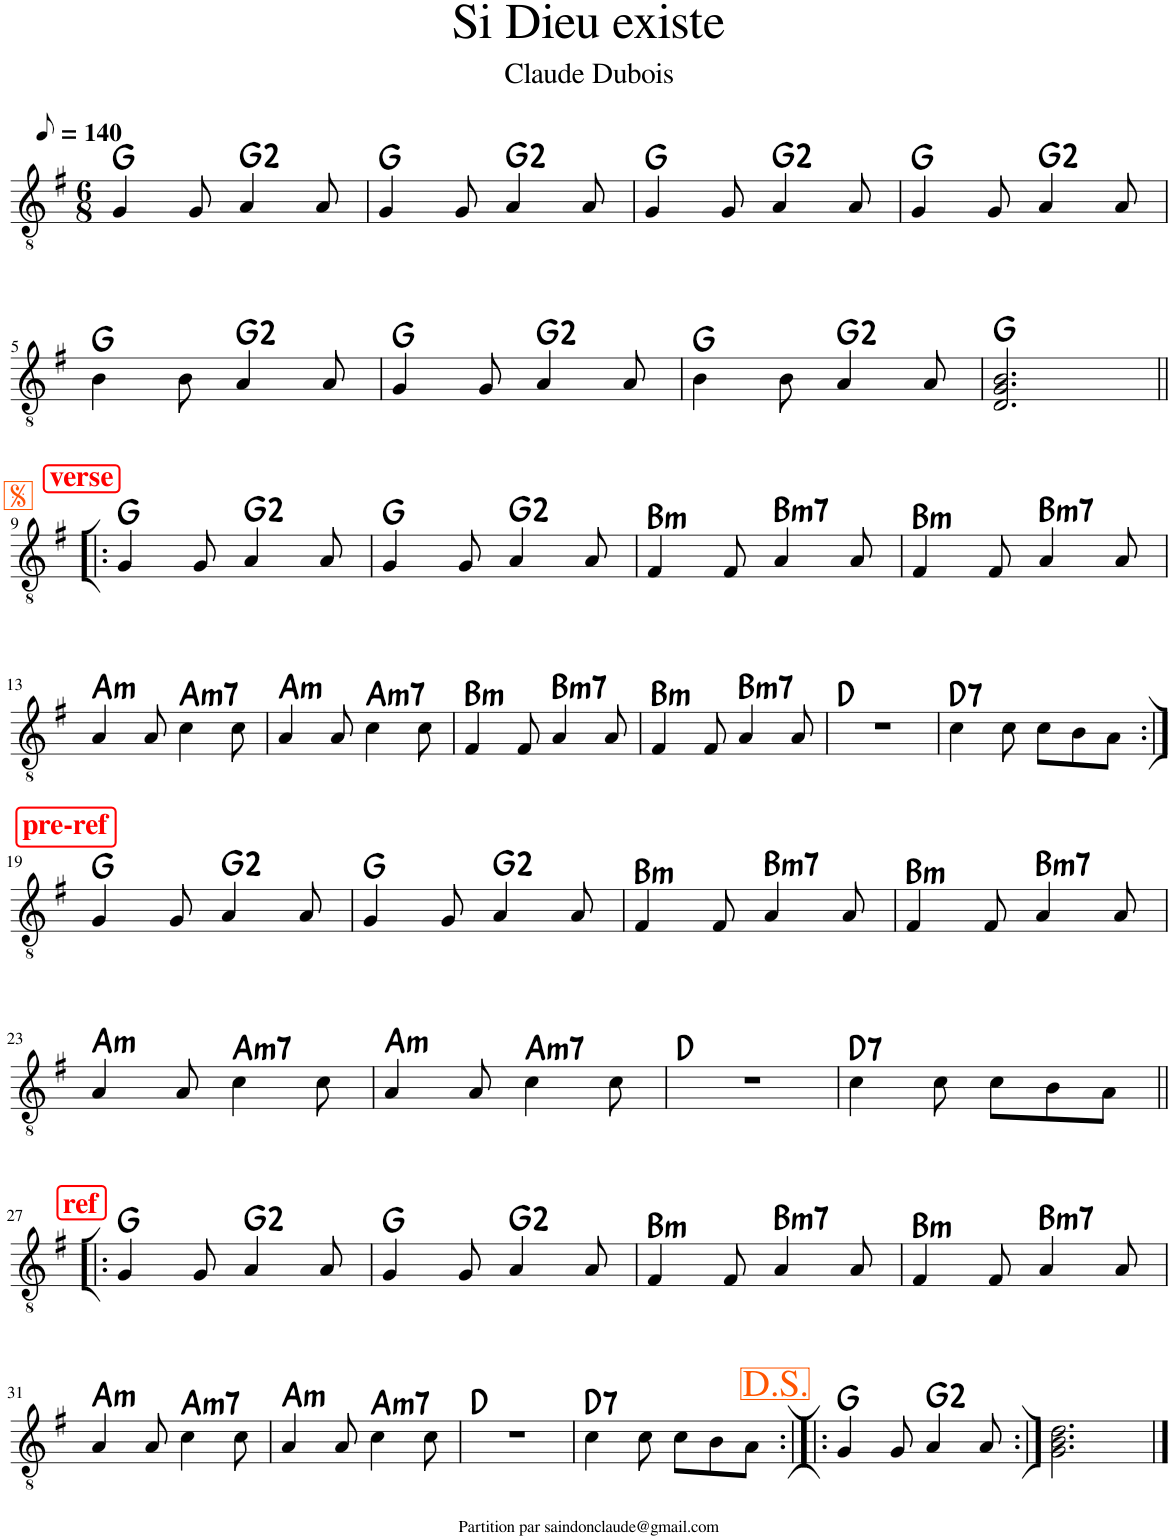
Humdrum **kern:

**kern	**harte
*part1	*part1
*staff1	*
*I"Classical Guitar	*
*I'Guit.	*
*clefGv2	*
*k[f#]	*
*M6/8	*
*MM70	*
=1	=1
4G/	G:maj
8G/	.
4A/	G:maj(2)
8A/	.
=2	=2
4G/	G:maj
8G/	.
4A/	G:maj(2)
8A/	.
=3	=3
4G/	G:maj
8G/	.
4A/	G:maj(2)
8A/	.
=4	=4
4G/	G:maj
8G/	.
4A/	G:maj(2)
8A/	.
!!LO:LB:g=z
=5	=5
4B\	G:maj
8B\	.
4A/	G:maj(2)
8A/	.
=6	=6
4G/	G:maj
8G/	.
4A/	G:maj(2)
8A/	.
=7	=7
4B\	G:maj
8B\	.
4A/	G:maj(2)
8A/	.
=8	=8
2.D/ 2.G/ 2.B/	G:maj
!!LO:LB:g=z
!!LO:REH:place=s1:a:B:rj:color=#FF0000:fs=14:t=verse
=9!|:	=9!|:
4G/	G:maj
8G/	.
4A/	G:maj(2)
8A/	.
=10	=10
4G/	G:maj
8G/	.
4A/	G:maj(2)
8A/	.
=11	=11
!	!LO:H:kt=m
4F#/	B:min
8F#/	.
!	!LO:H:kt=m7
4A/	B:min7
8A/	.
=12	=12
!	!LO:H:kt=m
4F#/	B:min
8F#/	.
!	!LO:H:kt=m7
4A/	B:min7
8A/	.
!!LO:LB:g=z
=13	=13
!	!LO:H:kt=m
4A/	A:min
8A/	.
!	!LO:H:kt=m7
4c\	A:min7
8c\	.
=14	=14
!	!LO:H:kt=m
4A/	A:min
8A/	.
!	!LO:H:kt=m7
4c\	A:min7
8c\	.
=15	=15
!	!LO:H:kt=m
4F#/	B:min
8F#/	.
!	!LO:H:kt=m7
4A/	B:min7
8A/	.
=16	=16
!	!LO:H:kt=m
4F#/	B:min
8F#/	.
!	!LO:H:kt=m7
4A/	B:min7
8A/	.
=17	=17
2.r	D:maj
=18	=18
!	!LO:H:kt=7
4c\	D:7
8c\	.
8c\L	.
8B\	.
8A\J	.
!!LO:LB:g=z
!!LO:REH:place=s1:a:B:rj:color=#FF0000:fs=14:t=pre-ref
=19:|!	=19:|!
4G/	G:maj
8G/	.
4A/	G:maj(2)
8A/	.
=20	=20
4G/	G:maj
8G/	.
4A/	G:maj(2)
8A/	.
=21	=21
!	!LO:H:kt=m
4F#/	B:min
8F#/	.
!	!LO:H:kt=m7
4A/	B:min7
8A/	.
=22	=22
!	!LO:H:kt=m
4F#/	B:min
8F#/	.
!	!LO:H:kt=m7
4A/	B:min7
8A/	.
!!LO:LB:g=z
=23	=23
!	!LO:H:kt=m
4A/	A:min
8A/	.
!	!LO:H:kt=m7
4c\	A:min7
8c\	.
=24	=24
!	!LO:H:kt=m
4A/	A:min
8A/	.
!	!LO:H:kt=m7
4c\	A:min7
8c\	.
=25	=25
2.r	D:maj
=26	=26
!	!LO:H:kt=7
4c\	D:7
8c\	.
8c\L	.
8B\	.
8A\J	.
!!LO:LB:g=z
!!LO:REH:place=s1:a:B:rj:color=#FF0000:fs=14:t=ref
=27!|:	=27!|:
4G/	G:maj
8G/	.
4A/	G:maj(2)
8A/	.
=28	=28
4G/	G:maj
8G/	.
4A/	G:maj(2)
8A/	.
=29	=29
!	!LO:H:kt=m
4F#/	B:min
8F#/	.
!	!LO:H:kt=m7
4A/	B:min7
8A/	.
=30	=30
!	!LO:H:kt=m
4F#/	B:min
8F#/	.
!	!LO:H:kt=m7
4A/	B:min7
8A/	.
!!LO:LB:g=z
=31	=31
!	!LO:H:kt=m
4A/	A:min
8A/	.
!	!LO:H:kt=m7
4c\	A:min7
8c\	.
=32	=32
!	!LO:H:kt=m
4A/	A:min
8A/	.
!	!LO:H:kt=m7
4c\	A:min7
8c\	.
=33	=33
2.r	D:maj
=34	=34
!	!LO:H:kt=7
4c\	D:7
8c\	.
8c\L	.
8B\	.
8A\J	.
=35:|!|:	=35:|!|:
4G/	G:maj
8G/	.
4A/	G:maj(2)
8A/	.
=36:|!	=36:|!
2.G\ 2.B\ 2.d\	.
==	==
*-	*-
